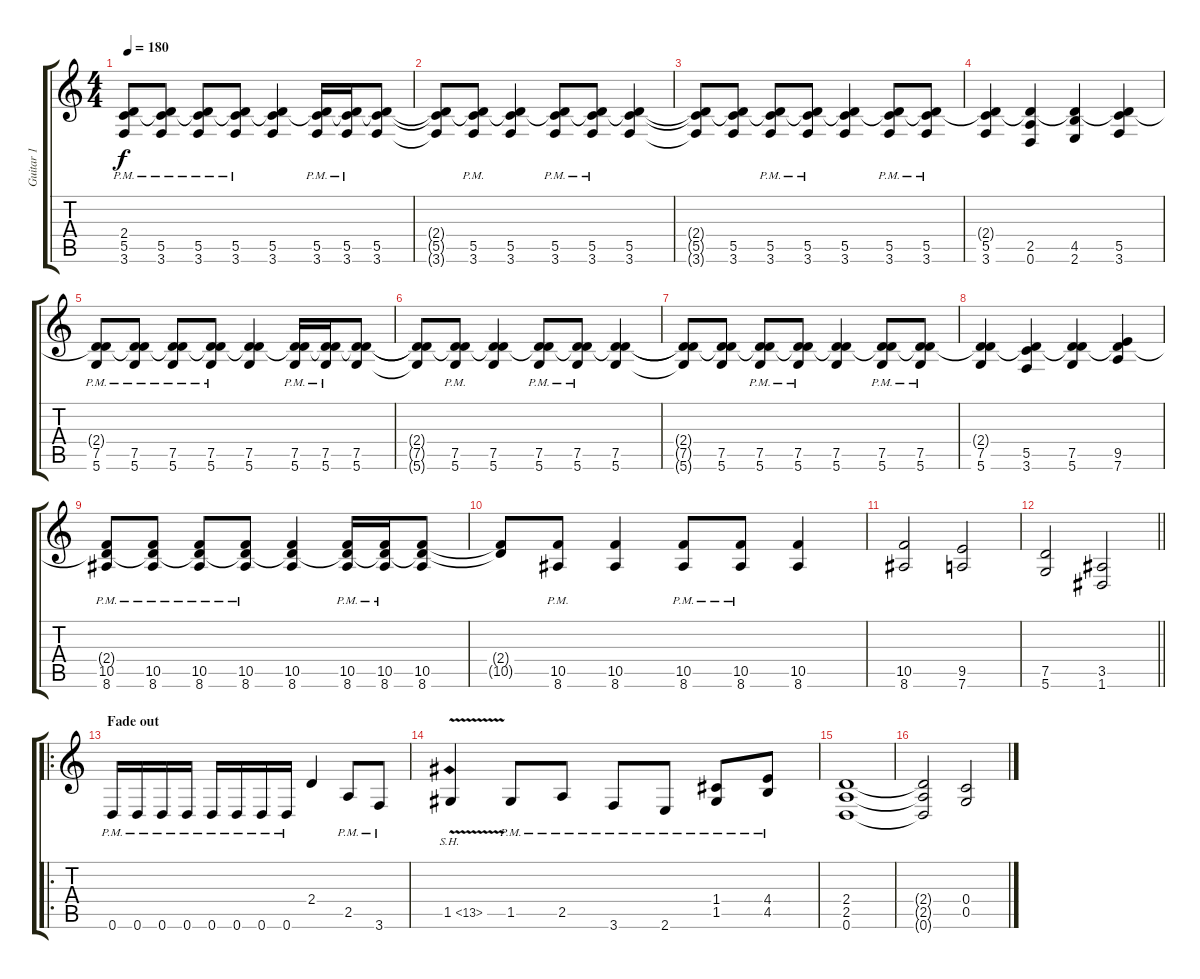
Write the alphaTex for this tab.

\track ("Guitar 1" "Guitar 1") {instrument distortionguitar}
\staff {score tabs}
\tuning (D4 A3 F3 C3 G2 D2) {hide}
\ts (4 4)
\tempo 180
\clef g2
\ks c
(2.4{t} 5.5{pm} 3.6{pm}).8{dy f} (2.4{t} 5.5{pm} 3.6{pm}).8 (2.4{t} 5.5{pm} 3.6{pm}).8 (2.4{t} 5.5{pm} 3.6{pm}).8 (2.4{t} 5.5 3.6).4 (2.4{t} 5.5{pm} 3.6{pm}).16 (2.4{t} 5.5{pm} 3.6{pm}).16 (2.4{t} 5.5 3.6).8 |
(2.4{t} 5.5{t} 3.6{t}).8 (2.4{t} 5.5{pm} 3.6{pm}).8 (2.4{t} 5.5 3.6).4 (2.4{t} 5.5{pm} 3.6{pm}).8 (2.4{t} 5.5{pm} 3.6{pm}).8 (2.4{t} 5.5 3.6).4 |
(2.4{t} 5.5{t} 3.6{t}).8 (2.4{t} 5.5 3.6).8 (2.4{t} 5.5{pm} 3.6{pm}).8 (2.4{t} 5.5{pm} 3.6{pm}).8 (2.4{t} 5.5 3.6).4 (2.4{t} 5.5{pm} 3.6{pm}).8 (2.4{t} 5.5{pm} 3.6{pm}).8 |
(2.4{t} 5.5 3.6).4 (2.4{t} 2.5 0.6).4 (2.4{t} 4.5 2.6).4 (2.4{t} 5.5 3.6).4 |
(2.4{t} 7.5{pm} 5.6{pm}).8 (2.4{t} 7.5{pm} 5.6{pm}).8 (2.4{t} 7.5{pm} 5.6{pm}).8 (2.4{t} 7.5{pm} 5.6{pm}).8 (2.4{t} 7.5 5.6).4 (2.4{t} 7.5{pm} 5.6{pm}).16 (2.4{t} 7.5{pm} 5.6{pm}).16 (2.4{t} 7.5 5.6).8 |
(2.4{t} 7.5{t} 5.6{t}).8 (2.4{t} 7.5{pm} 5.6{pm}).8 (2.4{t} 7.5 5.6).4 (2.4{t} 7.5{pm} 5.6{pm}).8 (2.4{t} 7.5{pm} 5.6{pm}).8 (2.4{t} 7.5 5.6).4 |
(2.4{t} 7.5{t} 5.6{t}).8 (2.4{t} 7.5 5.6).8 (2.4{t} 7.5{pm} 5.6{pm}).8 (2.4{t} 7.5{pm} 5.6{pm}).8 (2.4{t} 7.5 5.6).4 (2.4{t} 7.5{pm} 5.6{pm}).8 (2.4{t} 7.5{pm} 5.6{pm}).8 |
(2.4{t} 7.5 5.6).4 (2.4{t} 5.5 3.6).4 (2.4{t} 7.5 5.6).4 (2.4{t} 9.5 7.6).4 |
(2.4{t} 10.5 8.6{pm}).8 (2.4{t} 10.5 8.6{pm}).8 (2.4{t} 10.5 8.6{pm}).8 (2.4{t} 10.5 8.6{pm}).8 (2.4{t} 10.5 8.6).4 (2.4{t} 10.5 8.6{pm}).16 (2.4{t} 10.5 8.6{pm}).16 (2.4{t} 10.5 8.6).8 |
(2.4{t} 10.5{t}).8 (10.5{pm} 8.6{pm}).8 (10.5 8.6).4 (10.5 8.6{pm}).8 (10.5 8.6{pm}).8 (10.5 8.6).4 |
(10.5 8.6).2 (9.5 7.6).2 |
\barLineRight lightlight
(7.5 5.6).2 (3.5 1.6).2 |
\ro
\section ("" "Fade out")
0.6{pm}.16 0.6{pm}.16 0.6{pm}.16 0.6{pm}.16 0.6{pm}.16 0.6{pm}.16 0.6{pm}.16 0.6{pm}.16 2.4.4 2.5{pm}.8 3.6{pm}.8 |
1.5{sh 12 v}.4 1.5{pm}.8 2.5{pm}.8 3.6{pm}.8 2.6{pm}.8 (1.4{pm} 1.5{pm}).8 (4.4{pm} 4.5{pm}).8 |
(2.4 2.5 0.6).1 |
(2.4{t} 2.5{t} 0.6{t}).2 (0.4 0.5).2
